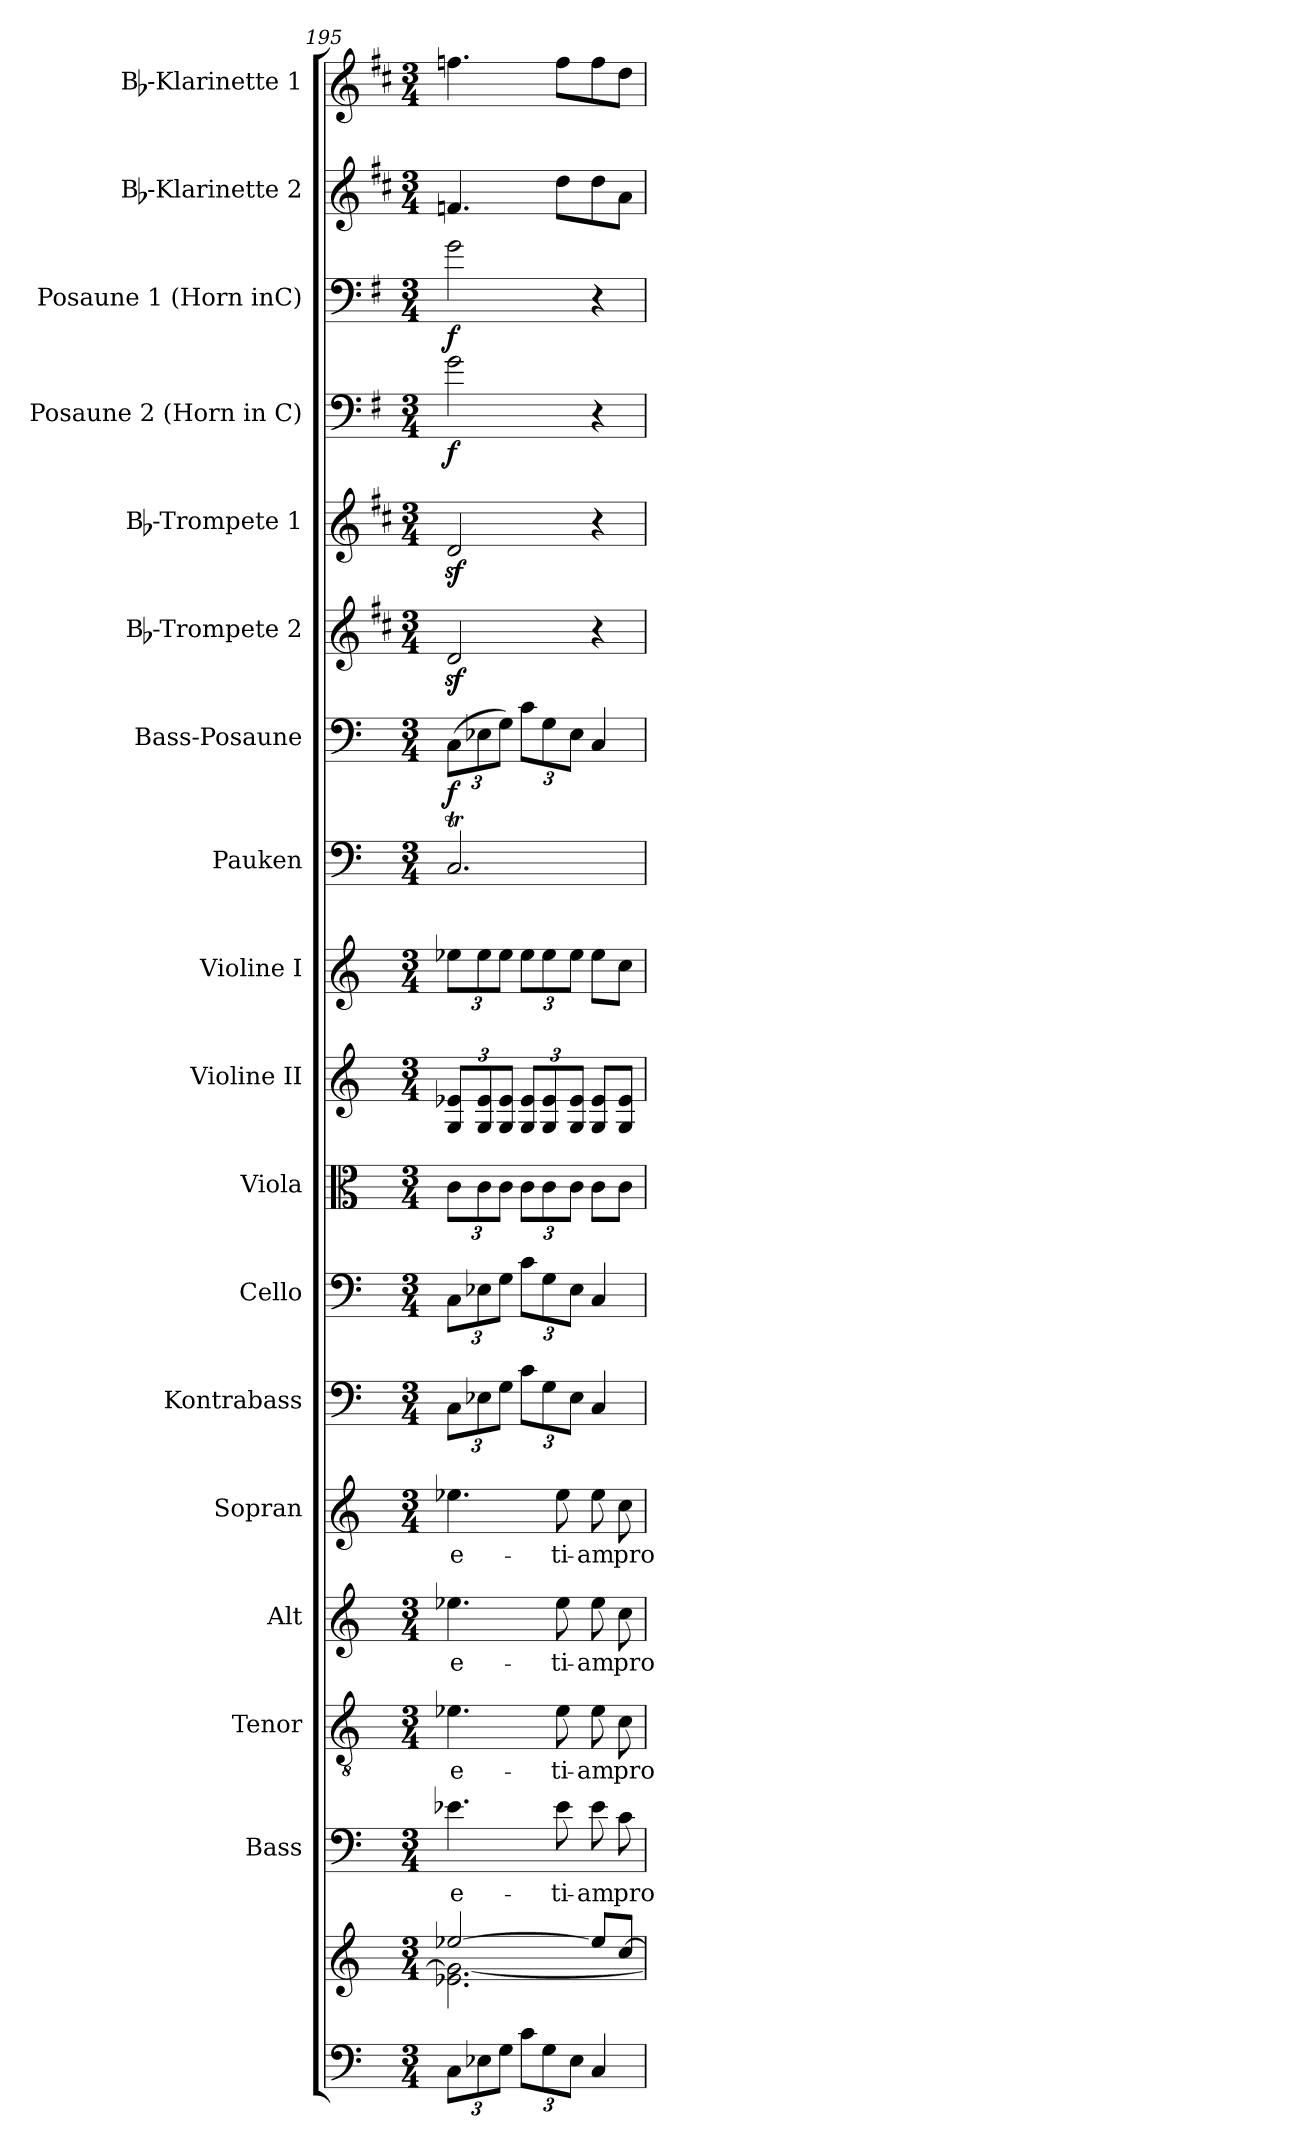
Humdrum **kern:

**kern	**kern	**kern	**text	**kern	**text	**kern	**text	**kern	**text	**kern	**kern	**kern	**kern	**kern	**kern	**kern	**dynam	**kern	**kern	**kern	**dynam	**kern	**dynam	**kern	**kern
*part18	*part18	*part17	*part17	*part16	*part16	*part15	*part15	*part14	*part14	*part13	*part12	*part11	*part10	*part9	*part8	*part7	*part7	*part6	*part5	*part4	*part4	*part3	*part3	*part2	*part1
*staff19	*staff18	*staff17	*staff17	*staff16	*staff16	*staff15	*staff15	*staff14	*staff14	*staff13	*staff12	*staff11	*staff10	*staff9	*staff8	*staff7	*staff7	*staff6	*staff5	*staff4	*staff4	*staff3	*staff3	*staff2	*staff1
*	*	*I"Bass	*	*I"Tenor	*	*I"Alt	*	*I"Sopran	*	*I"Kontrabass	*I"Cello	*I"Viola	*I"Violine II	*I"Violine I	*I"Pauken	*I"Bass-Posaune	*	*I"Bb-Trompete 2	*I"Bb-Trompete 1	*I"Posaune 2 (Horn in C)	*	*I"Posaune 1 (Horn inC)	*	*I"Bb-Klarinette 2	*I"Bb-Klarinette 1
*	*	*I'B.	*	*I'T.	*	*I'A.	*	*I'S.	*	*I'Kb.	*	*I'Vla.	*I'Vl. II	*I'Vl. I	*I'Pk.	*I'B-Pos.	*	*I'Bb Trp. 2	*I'Bb Trp. 1	*I'Pos. 2	*	*I'Pos. 1	*	*I'Bb Kl. 2	*I'Bb Kl. 1
*clefF4	*clefG2	*clefF4	*	*clefGv2	*	*clefG2	*	*clefG2	*	*clefF4	*clefF4	*clefC3	*clefG2	*clefG2	*clefF4	*clefF4	*	*clefG2	*clefG2	*clefF4	*	*clefF4	*	*clefG2	*clefG2
*	*	*	*	*	*	*	*	*	*	*ITrd7c12	*	*	*	*	*	*	*	*ITrd1c2	*ITrd1c2	*ITrd4c7	*	*ITrd4c7	*	*ITrd1c2	*ITrd1c2
*k[]	*k[]	*k[]	*	*k[]	*	*k[]	*	*k[]	*	*k[]	*k[]	*k[]	*k[]	*k[]	*k[]	*k[]	*	*k[]	*k[]	*k[]	*	*k[]	*	*k[]	*k[]
*C:	*C:	*C:	*	*C:	*	*C:	*	*C:	*	*C:	*C:	*C:	*C:	*C:	*C:	*C:	*	*C:	*C:	*C:	*	*C:	*	*C:	*C:
*M3/4	*M3/4	*M3/4	*	*M3/4	*	*M3/4	*	*M3/4	*	*M3/4	*M3/4	*M3/4	*M3/4	*M3/4	*M3/4	*M3/4	*	*M3/4	*M3/4	*M3/4	*	*M3/4	*	*M3/4	*M3/4
*Xbrackettup	*	*	*	*	*	*	*	*	*	*	*	*	*	*	*	*	*	*	*	*	*	*	*	*	*
=195	=195	=195	=195	=195	=195	=195	=195	=195	=195	=195	=195	=195	=195	=195	=195	=195	=195	=195	=195	=195	=195	=195	=195	=195	=195
*	*^	*	*	*	*	*	*	*	*	*	*	*	*	*	*	*	*	*	*	*	*	*	*	*	*
!	!	!	!	!LO:LY:b	!	!LO:LY:b	!	!LO:LY:b	!	!LO:LY:b	!	!	!	!	!	!	!	!	!	!	!	!	!	!	!	!
*	*	*	*	*	*	*	*	*	*	*	*Xbrackettup	*Xbrackettup	*Xbrackettup	*Xbrackettup	*Xbrackettup	*	*Xbrackettup	*	*	*	*	*	*	*	*	*
!	!	!	!	!	!	!	!	!	!	!	!	!	!	!	!	!	!	!LO:DY:b	!	!	!	!LO:DY:b	!	!LO:DY:b	!	!
12C\L	[>2ee-X/	2.e-X\ 2.g\_	4.e-X\	e-	4.e-X\	e-	4.ee-X\	e-	4.ee-X\	e-	12CC\L	12C\L	12c\L	12G/ 12e-X/L	12ee-X\L	2.CT/	(>12C\L	f	2cz</	2cz</	2c\	f	2c\	f	4.e-X/	4.ee-X\
12E-X\	.	.	.	.	.	.	.	.	.	.	12EE-X\	12E-X\	12c\	12G/ 12e-/	12ee-\	.	12E-X\	.	.	.	.	.	.	.	.	.
12G\J	.	.	.	.	.	.	.	.	.	.	12GG\J	12G\J	12c\J	12G/ 12e-/J	12ee-\J	.	12G\J)	.	.	.	.	.	.	.	.	.
12c\L	.	.	.	.	.	.	.	.	.	.	12C\L	12c\L	12c\L	12G/ 12e-/L	12ee-\L	.	12c\L	.	.	.	.	.	.	.	.	.
12G\	.	.	.	.	.	.	.	.	.	.	12GG\	12G\	12c\	12G/ 12e-/	12ee-\	.	12G\	.	.	.	.	.	.	.	.	.
!	!	!	!	!LO:LY:b	!	!LO:LY:b	!	!LO:LY:b	!	!LO:LY:b	!	!	!	!	!	!	!	!	!	!	!	!	!	!	!	!
.	.	.	8e-\	-ti-	8e-\	-ti-	8ee-\	-ti-	8ee-\	-ti-	.	.	.	.	.	.	.	.	.	.	.	.	.	.	8cc\L	8ee-\L
12E-\J	.	.	.	.	.	.	.	.	.	.	12EE-\J	12E-\J	12c\J	12G/ 12e-/J	12ee-\J	.	12E-\J	.	.	.	.	.	.	.	.	.
!	!	!	!	!LO:LY:b	!	!LO:LY:b	!	!LO:LY:b	!	!LO:LY:b	!	!	!	!	!	!	!	!	!	!	!	!	!	!	!	!
4C/	8ee-/L]	.	8e-\	-am	8e-\	-am	8ee-\	-am	8ee-\	-am	4CC/	4C/	8c\L	8G/ 8e-/L	8ee-\L	.	4C/	.	4r	4r	4r	.	4r	.	8cc\	8ee-\
!	!	!	!	!LO:LY:b	!	!LO:LY:b	!	!LO:LY:b	!	!LO:LY:b	!	!	!	!	!	!	!	!	!	!	!	!	!	!	!	!
.	[>8cc/J	.	8c\	pro	8c\	pro	8cc\	pro	8cc\	pro	.	.	8c\J	8G/ 8e-/J	8cc\J	.	.	.	.	.	.	.	.	.	8g\J	8cc\J
*	*v	*v	*	*	*	*	*	*	*	*	*	*	*	*	*	*	*	*	*	*	*	*	*	*	*	*
=	=	=	=	=	=	=	=	=	=	=	=	=	=	=	=	=	=	=	=	=	=	=	=	=	=
*-	*-	*-	*-	*-	*-	*-	*-	*-	*-	*-	*-	*-	*-	*-	*-	*-	*-	*-	*-	*-	*-	*-	*-	*-	*-
